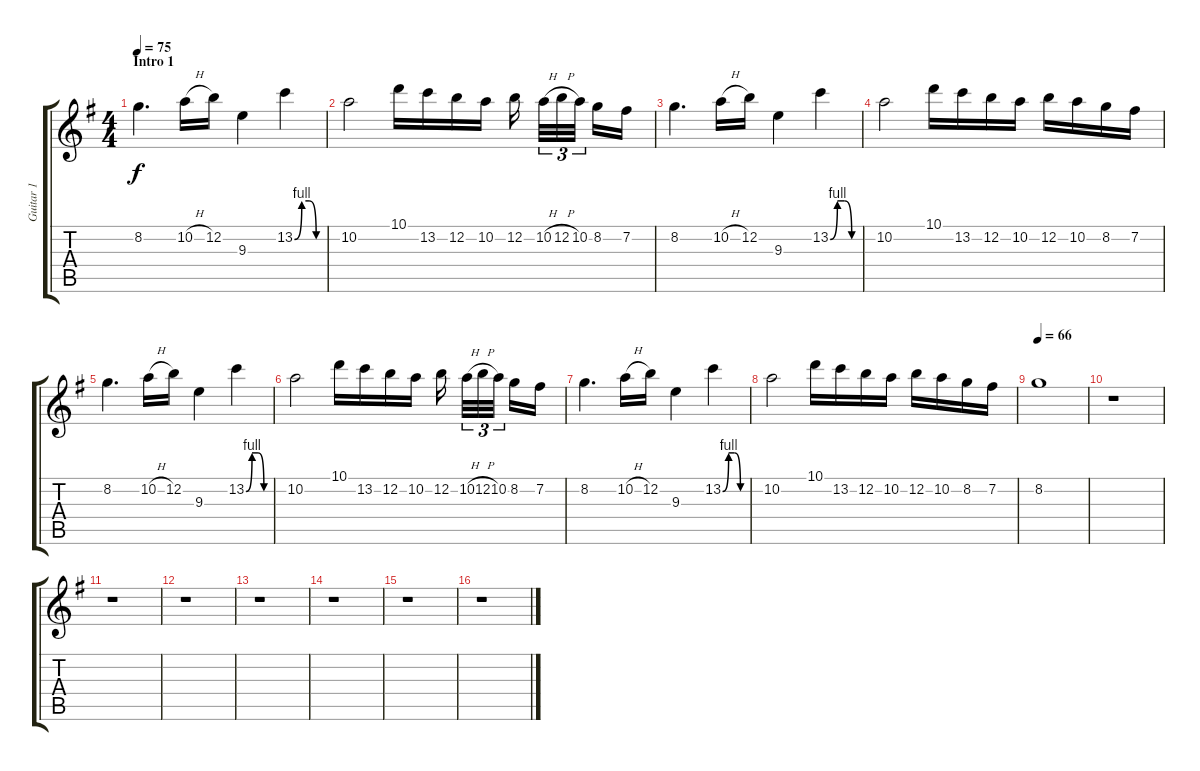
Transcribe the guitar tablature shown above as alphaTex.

\track ("Guitar 1" "Guitar 1") {instrument distortionguitar}
\staff {score tabs}
\tuning (E4 B3 G3 D3 A2 E2) {hide}
\ts (4 4)
\section ("" "Intro 1")
\tempo 75
\clef g2
\ks eminor
8.2.4{d dy f instrument distortionguitar} 10.2{h}.16 12.2.16 9.3.4 13.2{be (custom 0 0 15 4 30 4 45 0 60 0)}.4 |
10.2.2 10.1.16 13.2.16 12.2.16 10.2.16 12.2.16{beam splitsecondary} 10.2{h}.32{tu (3 2)} 12.2{h}.32{tu (3 2)} 10.2.32{tu (3 2) beam splitsecondary} 8.2.16 7.2.16 |
8.2.4{d} 10.2{h}.16 12.2.16 9.3.4 13.2{be (custom 0 0 15 4 30 4 45 0 60 0)}.4 |
10.2.2 10.1.16 13.2.16 12.2.16 10.2.16 12.2.16 10.2.16 8.2.16 7.2.16 |
8.2.4{d} 10.2{h}.16 12.2.16 9.3.4 13.2{be (custom 0 0 15 4 30 4 45 0 60 0)}.4 |
10.2.2 10.1.16 13.2.16 12.2.16 10.2.16 12.2.16{beam splitsecondary} 10.2{h}.32{tu (3 2)} 12.2{h}.32{tu (3 2)} 10.2.32{tu (3 2) beam splitsecondary} 8.2.16 7.2.16 |
8.2.4{d} 10.2{h}.16 12.2.16 9.3.4 13.2{be (custom 0 0 15 4 30 4 45 0 60 0)}.4 |
10.2.2 10.1.16 13.2.16 12.2.16 10.2.16 12.2.16 10.2.16 8.2.16 7.2.16 |
\tempo 66
8.2.1{volume 2 instrument distortionguitar} |
r.1 |
r.1 |
r.1 |
r.1 |
r.1 |
r.1 |
r.1
